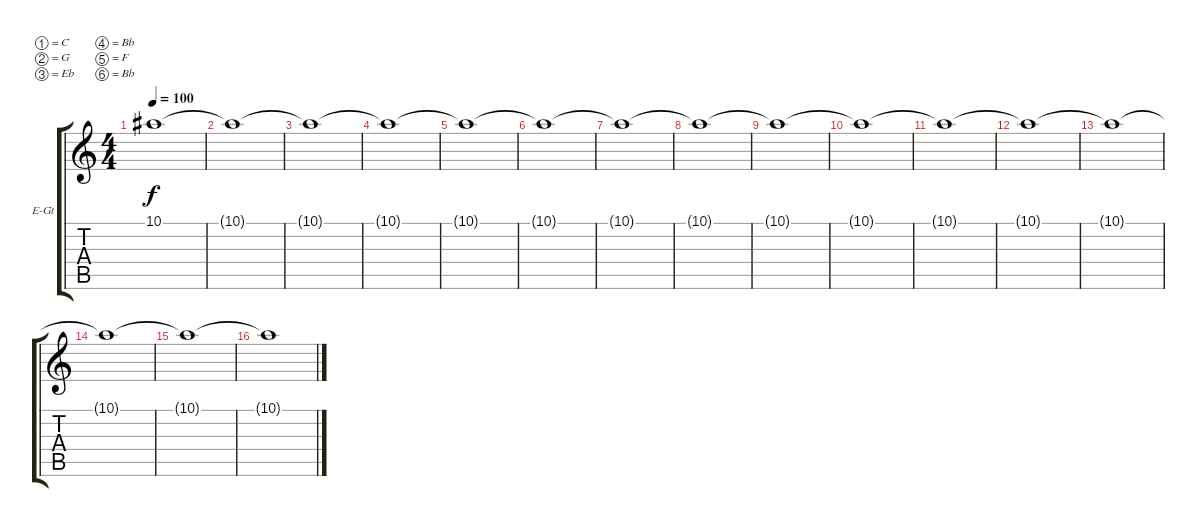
\bracketExtendMode groupsimilarinstruments
\firstSystemTrackNameOrientation horizontal
\otherSystemsTrackNameOrientation horizontal
\track ("Curtis Ward" "E-Gt") {instrument distortionguitar}
\staff {score tabs}
\tuning (C4 G3 Eb3 Bb2 F2 Bb1)
\ts (4 4)
\tempo 100
\clef g2
\ks c
10.1{t}.1{dy f} |
10.1{t}.1 |
10.1{t}.1 |
10.1{t}.1 |
10.1{t}.1 |
10.1{t}.1 |
10.1{t}.1 |
10.1{t}.1 |
10.1{t}.1 |
10.1{t}.1 |
10.1{t}.1 |
10.1{t}.1 |
10.1{t}.1 |
10.1{t}.1 |
10.1{t}.1 |
10.1{t}.1
